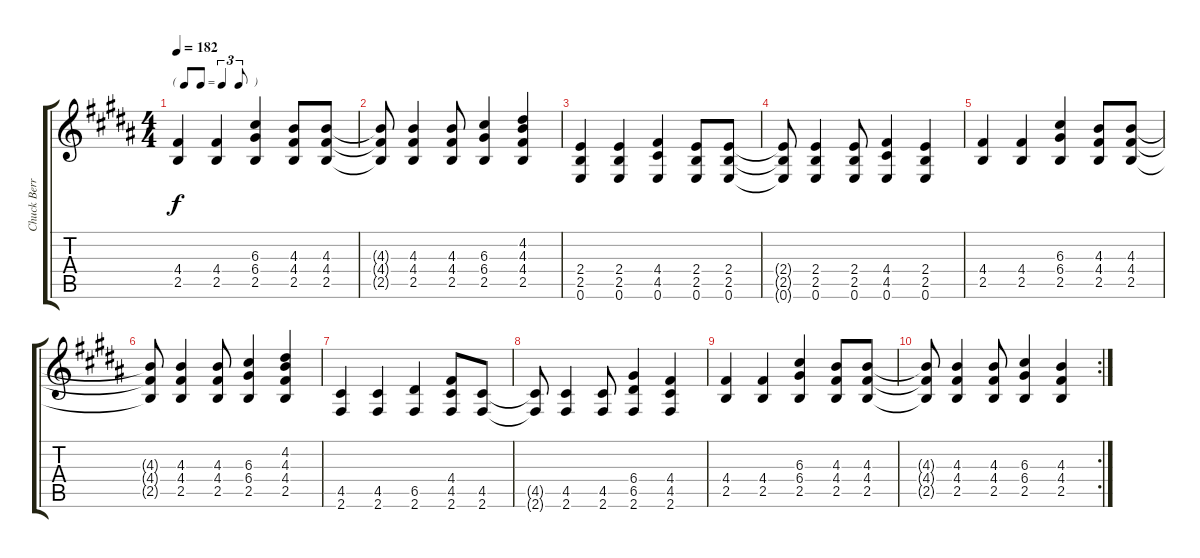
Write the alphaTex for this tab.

\track ("Chuck Berry" "Chuck Berr") {instrument electricguitarclean}
\staff {score tabs}
\tuning (E4 B3 G3 D3 A2 E2) {hide}
\ts (4 4)
\tf triplet8th
\tempo 182
\clef g2
\ks b
(4.4 2.5).4{dy f} (4.4 2.5).4 (6.3 6.4 2.5).4 (4.3 4.4 2.5).8 (4.3 4.4 2.5).8 |
\ks g#minor
(4.3{t} 4.4{t} 2.5{t}).8 (4.3 4.4 2.5).4 (4.3 4.4 2.5).8 (6.3 6.4 2.5).4 (4.2 4.3 4.4 2.5).4 |
(2.4 2.5 0.6).4 (2.4 2.5 0.6).4 (4.4 4.5 0.6).4 (2.4 2.5 0.6).8 (2.4 2.5 0.6).8 |
(2.4{t} 2.5{t} 0.6{t}).8 (2.4 2.5 0.6).4 (2.4 2.5 0.6).8 (4.4 4.5 0.6).4 (2.4 2.5 0.6).4 |
\ks b
(4.4 2.5).4 (4.4 2.5).4 (6.3 6.4 2.5).4 (4.3 4.4 2.5).8 (4.3 4.4 2.5).8 |
\ks g#minor
(4.3{t} 4.4{t} 2.5{t}).8 (4.3 4.4 2.5).4 (4.3 4.4 2.5).8 (6.3 6.4 2.5).4 (4.2 4.3 4.4 2.5).4 |
(4.5 2.6).4 (4.5 2.6).4 (6.5 2.6).4 (4.4 4.5 2.6).8 (4.5 2.6).8 |
\ks b
(4.5{t} 2.6{t}).8 (4.5 2.6).4 (4.5 2.6).8 (6.4 6.5 2.6).4 (4.4 4.5 2.6).4 |
\ks g#minor
(4.4 2.5).4 (4.4 2.5).4 (6.3 6.4 2.5).4 (4.3 4.4 2.5).8 (4.3 4.4 2.5).8 |
\rc 2
(4.3{t} 4.4{t} 2.5{t}).8 (4.3 4.4 2.5).4 (4.3 4.4 2.5).8 (6.3 6.4 2.5).4 (4.3 4.4 2.5).4
